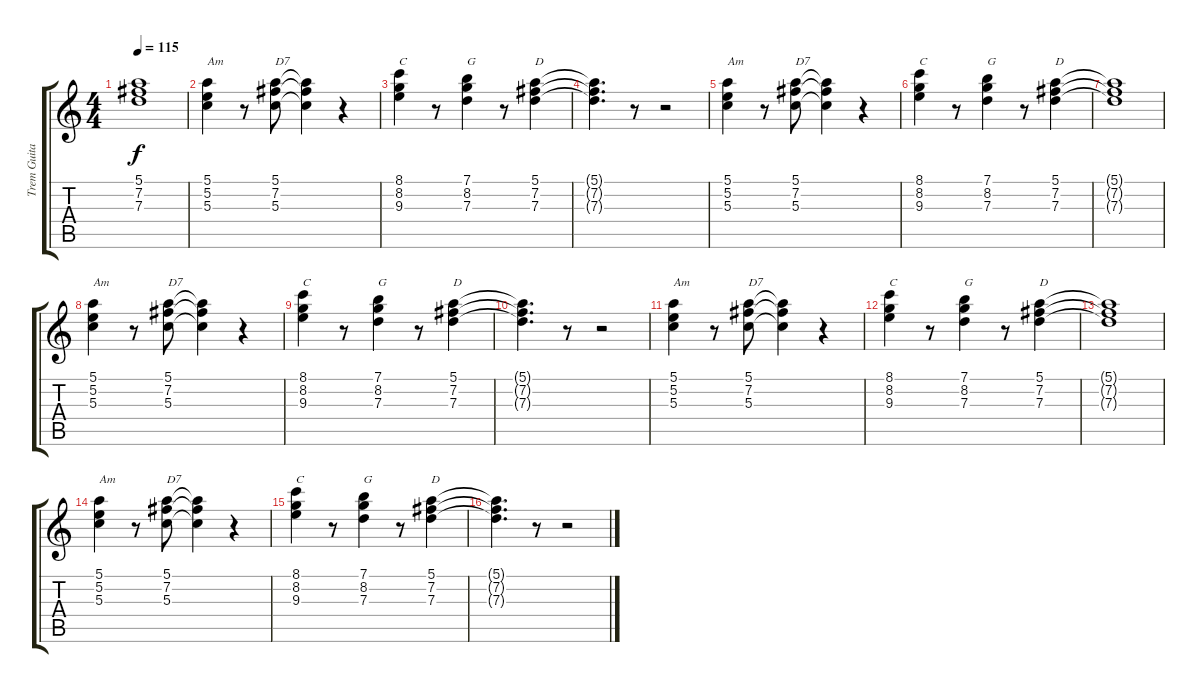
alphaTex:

\track ("Trem Guitar" "Trem Guita") {instrument electricguitarclean}
\staff {score tabs}
\tuning (E4 B3 G3 D3 A2 E2) {hide}
\ts (4 4)
\tempo 115
\clef g2
\ks c
(5.1{t} 7.2{t} 7.3{t}).1{dy f} |
(5.1 5.2 5.3).4{txt "Am"} r.8 (5.1 7.2 5.3).8{txt "D7"} (5.1{t} 7.2{t} 5.3{t}).4 r.4 |
(8.1 8.2 9.3).4{txt "C"} r.8 (7.1 8.2 7.3).4{txt "G"} r.8 (5.1 7.2 7.3).4{txt "D"} |
(5.1{t} 7.2{t} 7.3{t}).4{d} r.8 r.2 |
(5.1 5.2 5.3).4{txt "Am"} r.8 (5.1 7.2 5.3).8{txt "D7"} (5.1{t} 7.2{t} 5.3{t}).4 r.4 |
(8.1 8.2 9.3).4{txt "C"} r.8 (7.1 8.2 7.3).4{txt "G"} r.8 (5.1 7.2 7.3).4{txt "D"} |
(5.1{t} 7.2{t} 7.3{t}).1 |
(5.1 5.2 5.3).4{txt "Am"} r.8 (5.1 7.2 5.3).8{txt "D7"} (5.1{t} 7.2{t} 5.3{t}).4 r.4 |
(8.1 8.2 9.3).4{txt "C"} r.8 (7.1 8.2 7.3).4{txt "G"} r.8 (5.1 7.2 7.3).4{txt "D"} |
(5.1{t} 7.2{t} 7.3{t}).4{d} r.8 r.2 |
(5.1 5.2 5.3).4{txt "Am"} r.8 (5.1 7.2 5.3).8{txt "D7"} (5.1{t} 7.2{t} 5.3{t}).4 r.4 |
(8.1 8.2 9.3).4{txt "C"} r.8 (7.1 8.2 7.3).4{txt "G"} r.8 (5.1 7.2 7.3).4{txt "D"} |
(5.1{t} 7.2{t} 7.3{t}).1 |
(5.1 5.2 5.3).4{txt "Am"} r.8 (5.1 7.2 5.3).8{txt "D7"} (5.1{t} 7.2{t} 5.3{t}).4 r.4 |
(8.1 8.2 9.3).4{txt "C"} r.8 (7.1 8.2 7.3).4{txt "G"} r.8 (5.1 7.2 7.3).4{txt "D"} |
(5.1{t} 7.2{t} 7.3{t}).4{d} r.8 r.2
